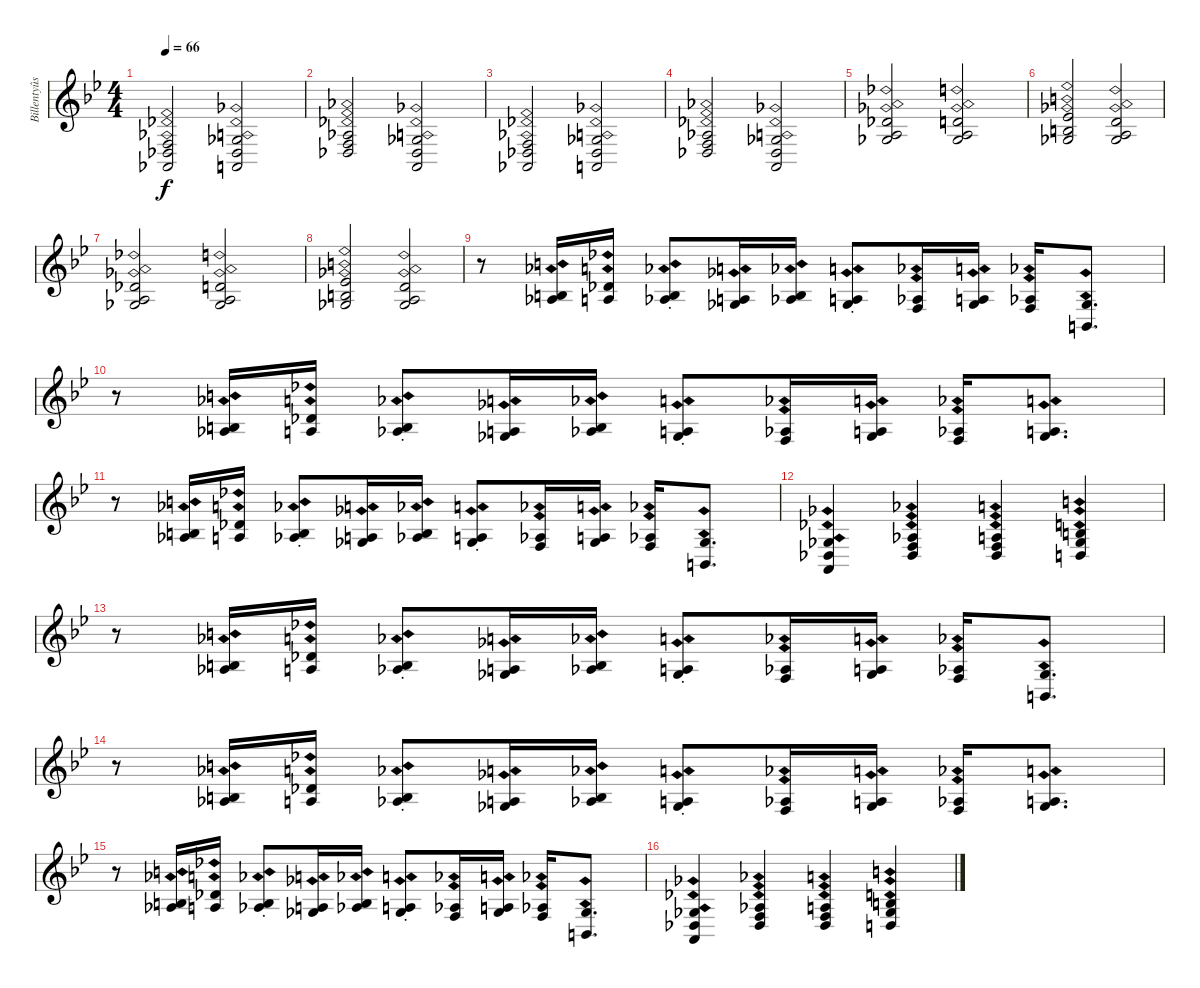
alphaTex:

\track ("Billentyûs (Mats Olausson)" "Billentyûs") {instrument electricgrandpiano}
\staff {score}
\tuning (E4 B3 G3 D3 A2 E2 B1) {hide}
\ts (4 4)
\tempo 66
\clef g2
\ks bb
(3.4{ph 12} 4.5{ph 12} 4.6{ph 12}).2{dy f} (4.4{ph 12} 4.5{ph 12} 5.6{ph 12}).2 |
(1.3{ph 12} 3.4{ph 12} 4.5{ph 12}).2 (4.4{ph 12} 4.5{ph 12} 5.6{ph 12}).2 |
(3.4{ph 12} 4.5{ph 12} 4.6{ph 12}).2 (4.4{ph 12} 4.5{ph 12} 5.6{ph 12}).2 |
(1.3{ph 12} 3.4{ph 12} 4.5{ph 12}).2 (4.4{ph 12} 4.5{ph 12} 5.6{ph 12}).2 |
(2.2{ph 12} 2.3{ph 12} 4.4{ph 12}).2 (3.2{ph 12} 2.3{ph 12} 4.4{ph 12}).2 |
(4.2{ph 12} 4.3{ph 12} 4.4{ph 12}).2 (3.2{ph 12} 2.3{ph 12} 4.4{ph 12}).2 |
(2.2{ph 12} 2.3{ph 12} 4.4{ph 12}).2 (3.2{ph 12} 2.3{ph 12} 4.4{ph 12}).2 |
(4.2{ph 12} 4.3{ph 12} 4.4{ph 12}).2 (3.2{ph 12} 2.3{ph 12} 4.4{ph 12}).2 |
r.8 (0.2{ph 12} 1.3{ph 12}).16 (2.2{ph 12} 2.3{ph 12}).16 (0.2{ph 12 st} 1.3{ph 12 st}).8 (2.3{ph 12} 4.4{ph 12}).16 (0.2{ph 12} 1.3{ph 12}).16 (2.3{ph 12 st} 4.4{ph 12 st}).8 (1.3{ph 12} 3.4{ph 12}).16 (2.3{ph 12} 4.4{ph 12}).16 (1.3{ph 12} 3.4{ph 12}).16 (4.4{ph 12} 2.5{ph 12}).8{d} |
r.8 (0.2{ph 12} 1.3{ph 12}).16 (2.2{ph 12} 2.3{ph 12}).16 (0.2{ph 12 st} 1.3{ph 12 st}).8 (2.3{ph 12} 4.4{ph 12}).16 (0.2{ph 12} 1.3{ph 12}).16 (2.3{ph 12 st} 4.4{ph 12 st}).8 (1.3{ph 12} 3.4{ph 12}).16 (2.3{ph 12} 4.4{ph 12}).16 (1.3{ph 12} 3.4{ph 12}).16 (2.3{ph 12} 4.4{ph 12}).8{d} |
r.8 (0.2{ph 12} 1.3{ph 12}).16 (2.2{ph 12} 2.3{ph 12}).16 (0.2{ph 12 st} 1.3{ph 12 st}).8 (2.3{ph 12} 4.4{ph 12}).16 (0.2{ph 12} 1.3{ph 12}).16 (2.3{ph 12 st} 4.4{ph 12 st}).8 (1.3{ph 12} 3.4{ph 12}).16 (2.3{ph 12} 4.4{ph 12}).16 (1.3{ph 12} 3.4{ph 12}).16 (4.4{ph 12} 2.5{ph 12}).8{d} |
(4.4{ph 12} 4.5{ph 12} 5.6{ph 12}).4 (6.4{ph 12} 8.5{ph 12} 9.6{ph 12}).4 (7.4{ph 12} 8.5{ph 12} 9.6{ph 12}).4 (4.3{ph 12} 4.4{ph 12} 5.5{ph 12}).4 |
r.8 (0.2{ph 12} 1.3{ph 12}).16 (2.2{ph 12} 2.3{ph 12}).16 (0.2{ph 12 st} 1.3{ph 12 st}).8 (2.3{ph 12} 4.4{ph 12}).16 (0.2{ph 12} 1.3{ph 12}).16 (2.3{ph 12 st} 4.4{ph 12 st}).8 (1.3{ph 12} 3.4{ph 12}).16 (2.3{ph 12} 4.4{ph 12}).16 (1.3{ph 12} 3.4{ph 12}).16 (4.4{ph 12} 2.5{ph 12}).8{d} |
r.8 (0.2{ph 12} 1.3{ph 12}).16 (2.2{ph 12} 2.3{ph 12}).16 (0.2{ph 12 st} 1.3{ph 12 st}).8 (2.3{ph 12} 4.4{ph 12}).16 (0.2{ph 12} 1.3{ph 12}).16 (2.3{ph 12 st} 4.4{ph 12 st}).8 (1.3{ph 12} 3.4{ph 12}).16 (2.3{ph 12} 4.4{ph 12}).16 (1.3{ph 12} 3.4{ph 12}).16 (2.3{ph 12} 4.4{ph 12}).8{d} |
r.8 (0.2{ph 12} 1.3{ph 12}).16 (2.2{ph 12} 2.3{ph 12}).16 (0.2{ph 12 st} 1.3{ph 12 st}).8 (2.3{ph 12} 4.4{ph 12}).16 (0.2{ph 12} 1.3{ph 12}).16 (2.3{ph 12 st} 4.4{ph 12 st}).8 (1.3{ph 12} 3.4{ph 12}).16 (2.3{ph 12} 4.4{ph 12}).16 (1.3{ph 12} 3.4{ph 12}).16 (4.4{ph 12} 2.5{ph 12}).8{d} |
(4.4{ph 12} 4.5{ph 12} 5.6{ph 12}).4 (6.4{ph 12} 8.5{ph 12} 9.6{ph 12}).4 (7.4{ph 12} 8.5{ph 12} 9.6{ph 12}).4 (4.3{ph 12} 4.4{ph 12} 5.5{ph 12}).4
